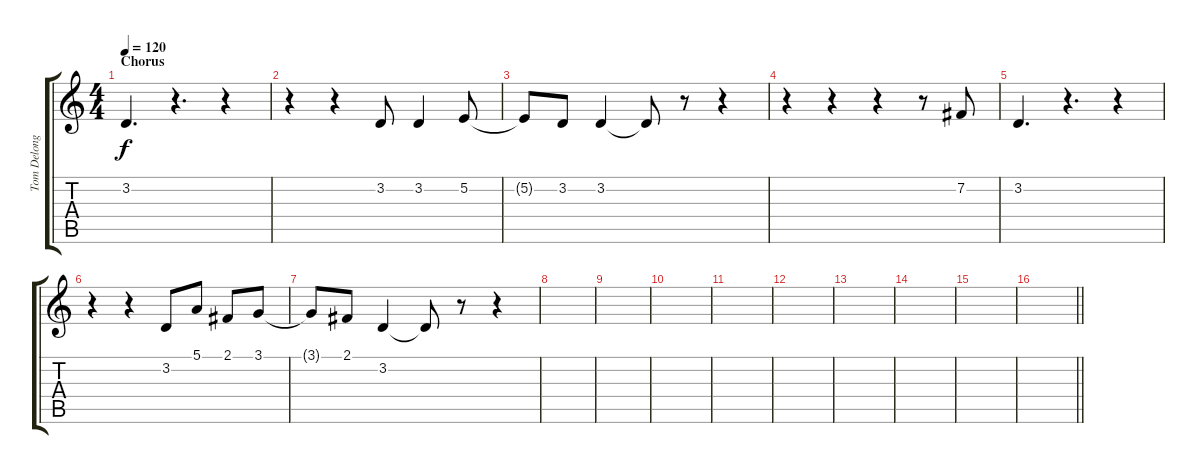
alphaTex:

\track ("Tom Delonge - Vocals" "Tom Delong") {instrument altosax}
\staff {score tabs}
\tuning (E4 B3 G3 D3 A2 E2) {hide}
\ts (4 4)
\section ("" "Chorus")
\tempo 120
\clef g2
\ks c
3.2.4{d dy f} r.4{d} r.4 |
r.4 r.4 3.2.8 3.2.4 5.2.8 |
5.2{t}.8 3.2.8 3.2.4 3.2{t}.8 r.8 r.4 |
r.4 r.4 r.4 r.8 7.2.8 |
3.2.4{d} r.4{d} r.4 |
r.4 r.4 3.2.8 5.1.8 2.1.8 3.1.8 |
3.1{t}.8 2.1.8 3.2.4 3.2{t}.8 r.8 r.4 |
|
|
|
|
|
|
|
|
\barLineRight lightlight
